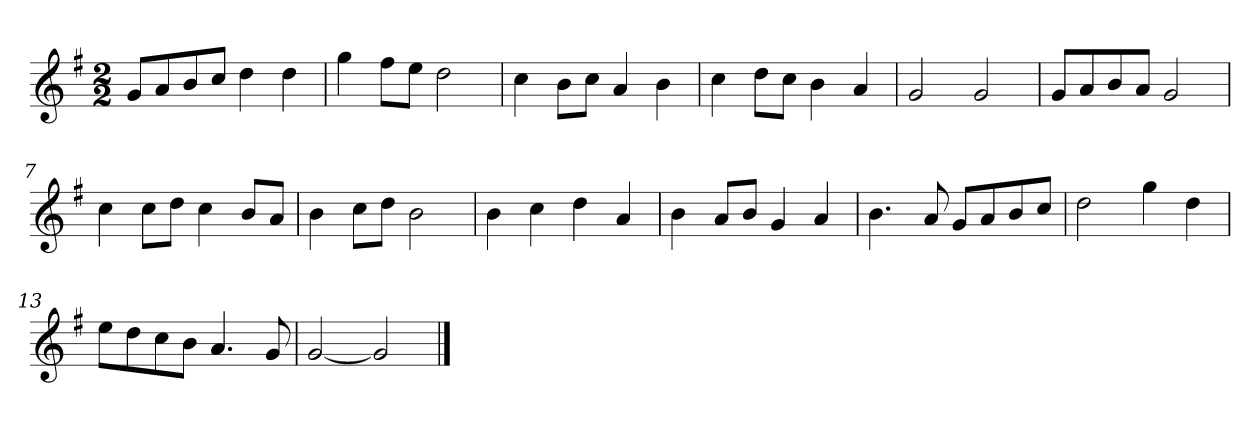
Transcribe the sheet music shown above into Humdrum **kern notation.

**kern
*part1
*staff1
*k[f#]
*M2/2
*MM120
=1
8gL
8a
8b
8ccJ
4dd
4dd
=2
4gg
8ff#L
8eeJ
2dd
=3
4cc
8bL
8ccJ
4a
4b
=4
4cc
8ddL
8ccJ
4b
4a
=5
2g
2g
=6
8gL
8a
8b
8aJ
2g
=7
4cc
8ccL
8ddJ
4cc
8bL
8aJ
=8
4b
8ccL
8ddJ
2b
=9
4b
4cc
4dd
4a
=10
4b
8aL
8bJ
4g
4a
=11
4.b
8a
8gL
8a
8b
8ccJ
=12
2dd
4gg
4dd
=13
8eeL
8dd
8cc
8bJ
4.a
8g
=14
[2g
2g]
==
*-
